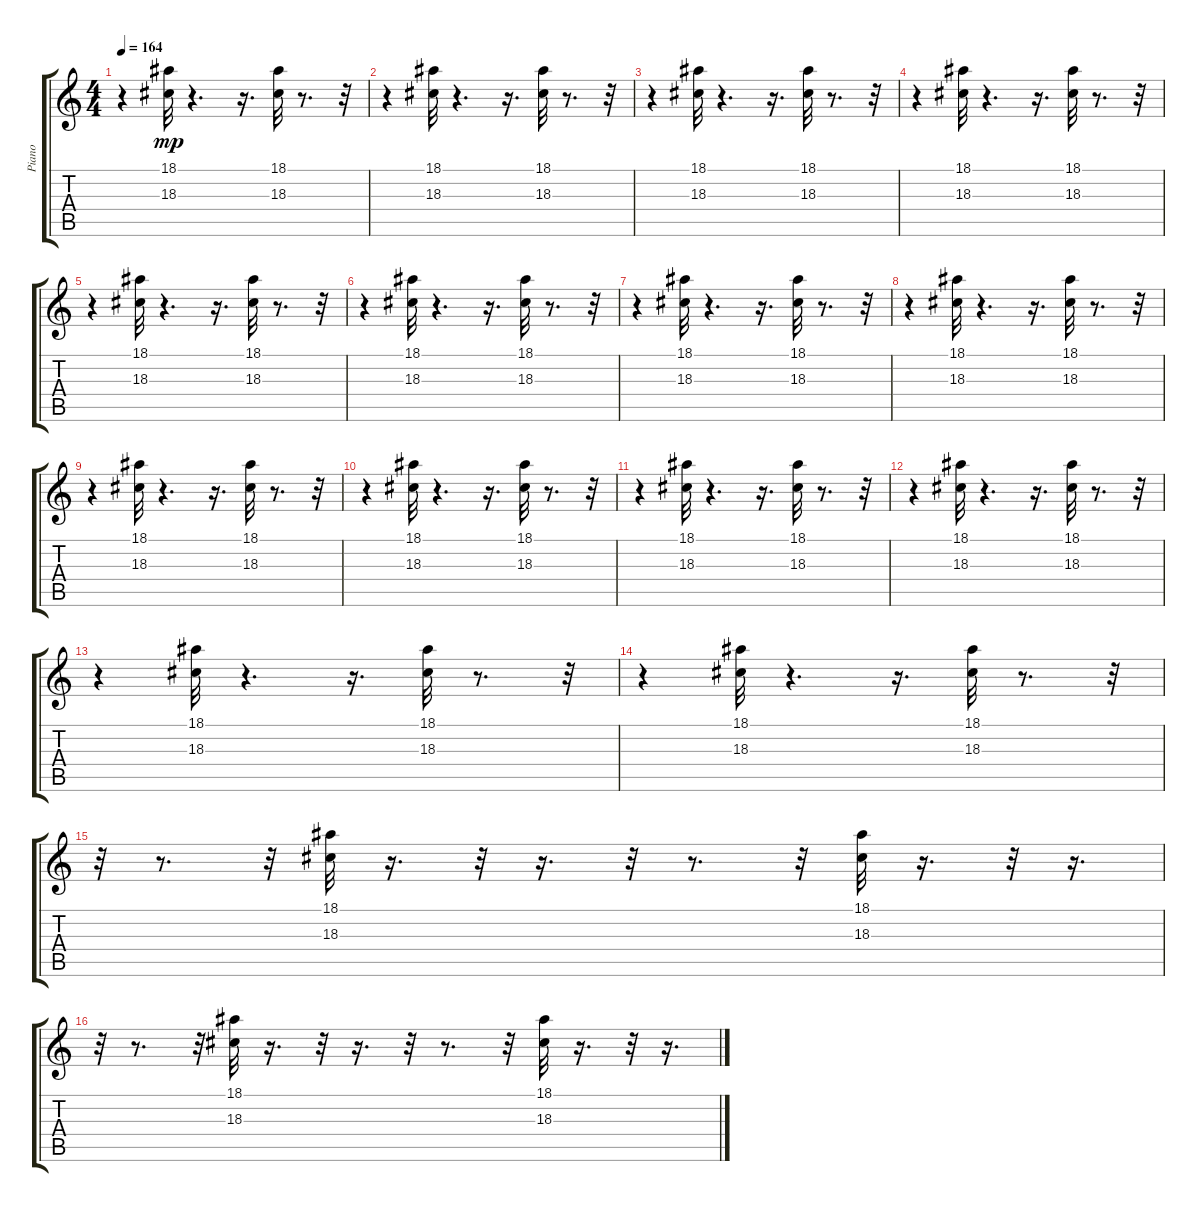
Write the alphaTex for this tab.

\track ("Piano" "Piano") {instrument acousticgrandpiano}
\staff {score tabs}
\tuning (E4 B3 G3 D3 A2 E2) {hide}
\ts (4 4)
\tempo 164
\clef g2
\ks c
r.4{dy mp} (18.1 18.3).32 r.4{d} r.16{d} (18.1 18.3).32 r.8{d} r.32 |
r.4 (18.1 18.3).32 r.4{d} r.16{d} (18.1 18.3).32 r.8{d} r.32 |
r.4 (18.1 18.3).32 r.4{d} r.16{d} (18.1 18.3).32 r.8{d} r.32 |
r.4 (18.1 18.3).32 r.4{d} r.16{d} (18.1 18.3).32 r.8{d} r.32 |
r.4 (18.1 18.3).32 r.4{d} r.16{d} (18.1 18.3).32 r.8{d} r.32 |
r.4 (18.1 18.3).32 r.4{d} r.16{d} (18.1 18.3).32 r.8{d} r.32 |
r.4 (18.1 18.3).32 r.4{d} r.16{d} (18.1 18.3).32 r.8{d} r.32 |
r.4 (18.1 18.3).32 r.4{d} r.16{d} (18.1 18.3).32 r.8{d} r.32 |
r.4 (18.1 18.3).32 r.4{d} r.16{d} (18.1 18.3).32 r.8{d} r.32 |
r.4 (18.1 18.3).32 r.4{d} r.16{d} (18.1 18.3).32 r.8{d} r.32 |
r.4 (18.1 18.3).32 r.4{d} r.16{d} (18.1 18.3).32 r.8{d} r.32 |
r.4 (18.1 18.3).32 r.4{d} r.16{d} (18.1 18.3).32 r.8{d} r.32 |
r.4 (18.1 18.3).32 r.4{d} r.16{d} (18.1 18.3).32 r.8{d} r.32 |
r.4 (18.1 18.3).32 r.4{d} r.16{d} (18.1 18.3).32 r.8{d} r.32 |
r.32 r.8{d} r.32 (18.1 18.3).32 r.16{d} r.32 r.16{d} r.32 r.8{d} r.32 (18.1 18.3).32 r.16{d} r.32 r.16{d} |
r.32 r.8{d} r.32 (18.1 18.3).32 r.16{d} r.32 r.16{d} r.32 r.8{d} r.32 (18.1 18.3).32 r.16{d} r.32 r.16{d}
